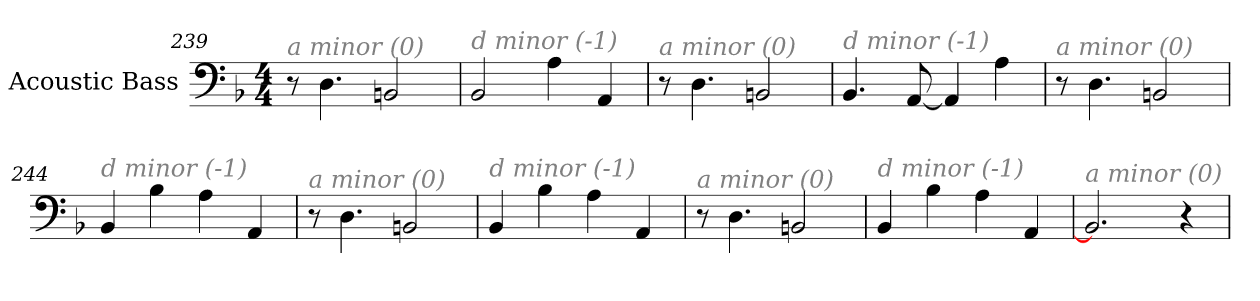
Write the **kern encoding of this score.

**kern
*part1
*staff1
*I"Acoustic Bass
*clefF4
*ITrd7c12
*k[b-]
*F:
*M4/4
=239
!LO:TX:i:color=#808080:t=a minor (0)
8r
4.DD
2BBBn
=240
!LO:TX:i:color=#808080:t=d minor (-1)
2BBB-
4AA
4AAA
=241
!LO:TX:i:color=#808080:t=a minor (0)
8r
4.DD
2BBBn
=242
!LO:TX:i:color=#808080:t=d minor (-1)
4.BBB-
[8AAA
4AAA]
4AA
=243
!LO:TX:i:color=#808080:t=a minor (0)
8r
4.DD
2BBBn
=244
!LO:TX:i:color=#808080:t=d minor (-1)
4BBB-
4BB-
4AA
4AAA
=245
!LO:TX:i:color=#808080:t=a minor (0)
8r
4.DD
2BBBn
=246
!LO:TX:i:color=#808080:t=d minor (-1)
4BBB-
4BB-
4AA
4AAA
=247
!LO:TX:i:color=#808080:t=a minor (0)
8r
4.DD
2BBBn
=248
!LO:TX:i:color=#808080:t=d minor (-1)
4BBB-
4BB-
4AA
4AAA
=249
!LO:TX:i:color=#808080:t=a minor (0)
2.BBBn]
4r
=
*-
